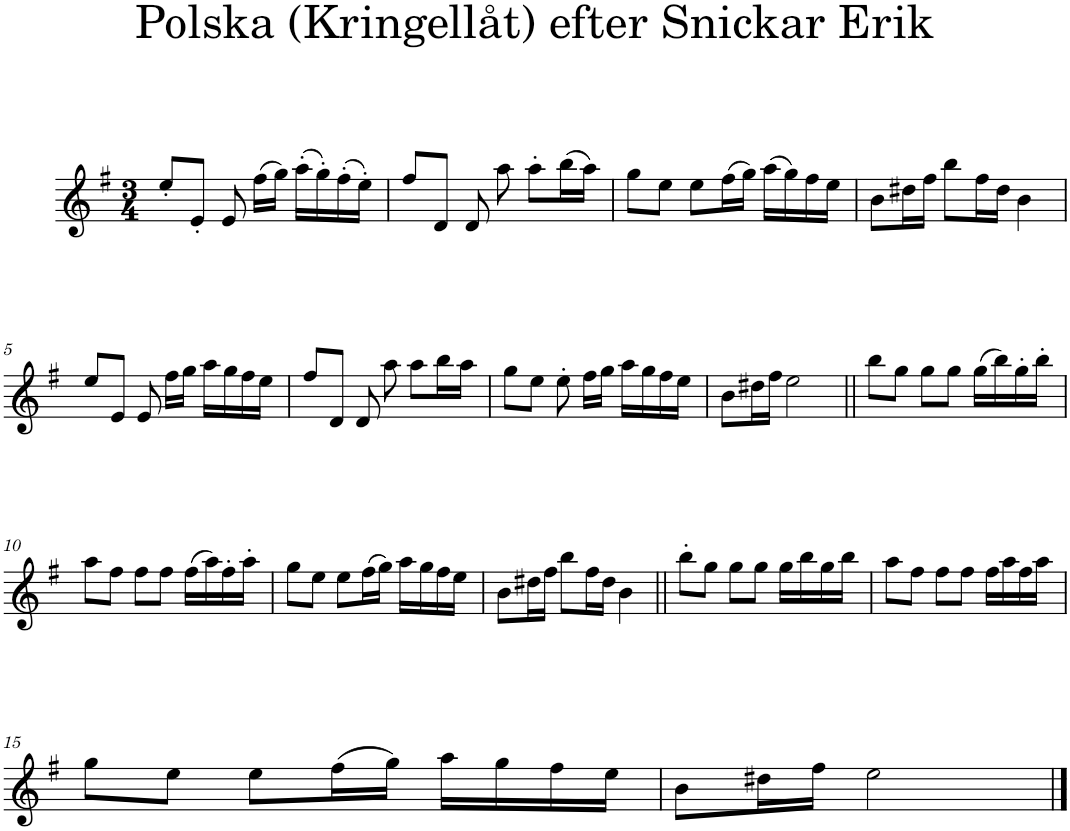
**kern
*part1
*staff1
*I"Piano
*I'Pno
*clefG2
*k[f#]
*e:
*M3/4
=1
8ee'/L
8e'/J
8e/
(16ff#\LL
16gg\JJ)
(16aa'\LL
16gg'\)
(16ff#'\
16ee'\JJ)
=2
8ff#/L
8d/J
8d/
8aa\
8aa'\L
(16bb\L
16aa\JJ)
=3
8gg\L
8ee\J
8ee\L
(16ff#\L
16gg\JJ)
(16aa\LL
16gg\)
16ff#\
16ee\JJ
=4
8b\L
16dd#X\L
16ff#\JJ
8bb\L
16ff#\L
16dd#\JJ
4b\
!!LO:LB:g=z
=5
8ee/L
8e/J
8e/
16ff#\LL
16gg\JJ
16aa\LL
16gg\
16ff#\
16ee\JJ
=6
8ff#/L
8d/J
8d/
8aa\
8aa\L
16bb\L
16aa\JJ
=7
8gg\L
8ee\J
8ee'\
16ff#\LL
16gg\JJ
16aa\LL
16gg\
16ff#\
16ee\JJ
=8
8b\L
16dd#X\L
16ff#\JJ
2ee\
=9||
8bb\L
8gg\J
8gg\L
8gg\J
(16gg\LL
16bb\)
16gg'\
16bb'\JJ
!!LO:LB:g=z
=10
8aa\L
8ff#\J
8ff#\L
8ff#\J
(16ff#\LL
16aa\)
16ff#'\
16aa'\JJ
=11
8gg\L
8ee\J
8ee\L
(16ff#\L
16gg\JJ)
16aa\LL
16gg\
16ff#\
16ee\JJ
=12
8b\L
16dd#X\L
16ff#\JJ
8bb\L
16ff#\L
16dd#\JJ
4b\
=13||
8bb'\L
8gg\J
8gg\L
8gg\J
16gg\LL
16bb\
16gg\
16bb\JJ
=14
8aa\L
8ff#\J
8ff#\L
8ff#\J
16ff#\LL
16aa\
16ff#\
16aa\JJ
!!LO:LB:g=z
=15
8gg\L
8ee\J
8ee\L
(16ff#\L
16gg\JJ)
16aa\LL
16gg\
16ff#\
16ee\JJ
=16
8b\L
16dd#X\L
16ff#\JJ
2ee\
==
*-
